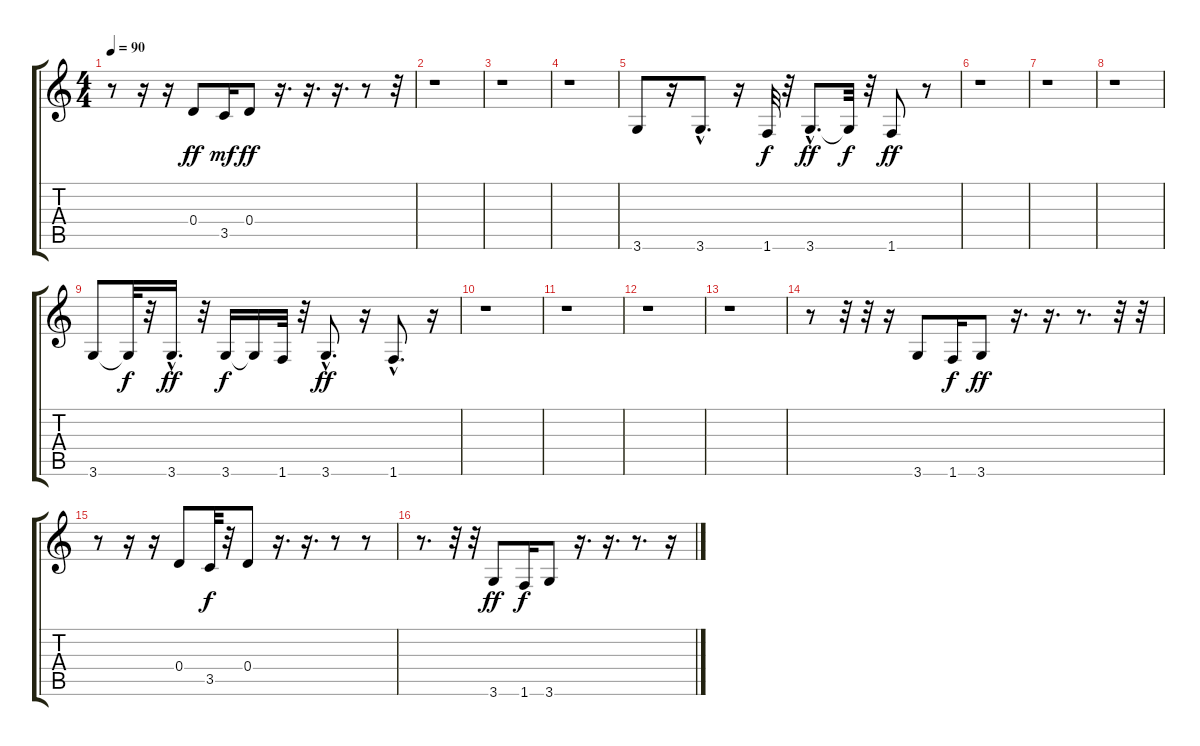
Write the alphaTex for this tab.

\track "" {instrument slapbass2}
\staff {score tabs}
\tuning (E4 B3 G3 D3 A2 E2) {hide}
\ts (4 4)
\tempo 90
\clef g2
\ks c
r.8{dy f} r.16 r.16 0.4.8{dy ff} 3.5.16{dy mf} 0.4.8{dy ff} r.16{d} r.16{d} r.16{d} r.8 r.32 |
r.1 |
r.1 |
r.1 |
3.6.8 r.16 3.6{hac}.8{d} r.16 1.6.32{dy f} r.32 3.6{hac}.8{d dy ff} 3.6{t}.32{dy f} r.32 1.6.8{dy ff} r.8 |
r.1 |
r.1 |
r.1 |
3.6.8 3.6{t}.32{dy f} r.32 3.6{hac}.16{d dy ff} r.32 3.6.16{dy f} 3.6{t}.16 1.6.32 r.32 3.6{hac}.8{d dy ff} r.16 1.6{hac}.8{d} r.16 |
r.1 |
r.1 |
r.1 |
r.1 |
r.8 r.32 r.32 r.16 3.6.8 1.6.16{dy f} 3.6.8{dy ff} r.16{d} r.16{d} r.8{d} r.32 r.32 |
r.8 r.16 r.16 0.4.8 3.5.32{dy f} r.32 0.4.8 r.16{d} r.16{d} r.8 r.8 |
r.8{d} r.32 r.32 3.6.8{dy ff} 1.6.16{dy f} 3.6.8 r.16{d} r.16{d} r.8{d} r.16
